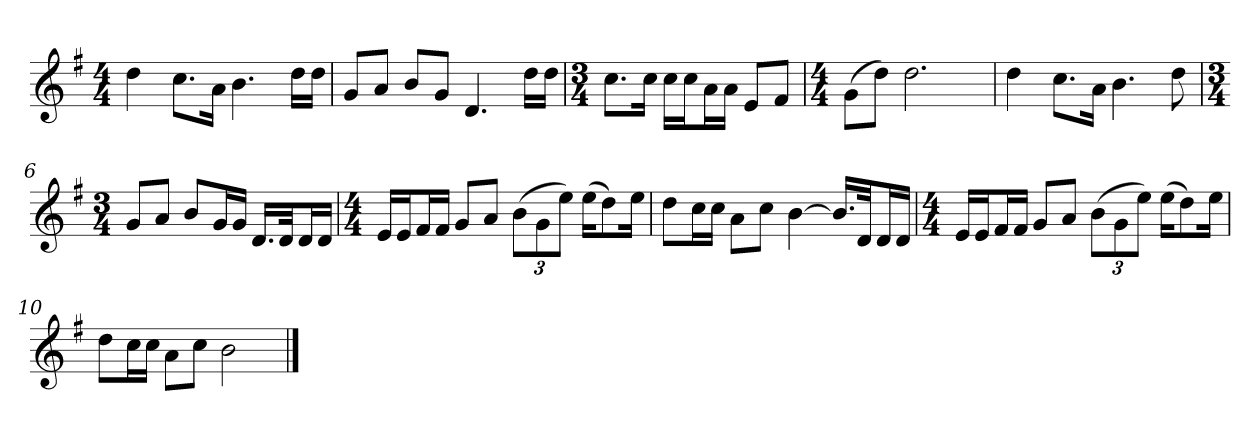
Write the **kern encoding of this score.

**kern
*part1
*staff1
*k[f#]
*M4/4
*MM120
=1
4dd
8.ccL
16aJk
4.b
16ddLL
16ddJJ
=2
8gL
8aJ
8bL
8gJ
4.d
16ddLL
16ddJJ
=3
*M3/4
8.ccL
16ccJk
16ccLL
16ccJ
16aL
16aJJ
8eL
8f#J
=4
*M4/4
(8gL
8ddJ)
2.dd
=5
4dd
8.ccL
16aJk
4.b
8dd
=6
*M3/4
8gL
8aJ
8bL
16gL
16gJJ
16.dLL
32dJk
16dL
16dJJ
=7
*M4/4
16eLL
16eJ
16f#L
16f#JJ
8gL
8aJ
(12bL
12g
12eeJ)
(16eeKL
8dd)
16eeJk
=8
8ddL
16ccL
16ccJJ
8aL
8ccJ
[4b
16.bLL]
32dJk
16dL
16dJJ
=9
*M4/4
16eLL
16eJ
16f#L
16f#JJ
8gL
8aJ
(12bL
12g
12eeJ)
(16eeKL
8dd)
16eeJk
=10
8ddL
16ccL
16ccJJ
8aL
8ccJ
2b
==
*-
